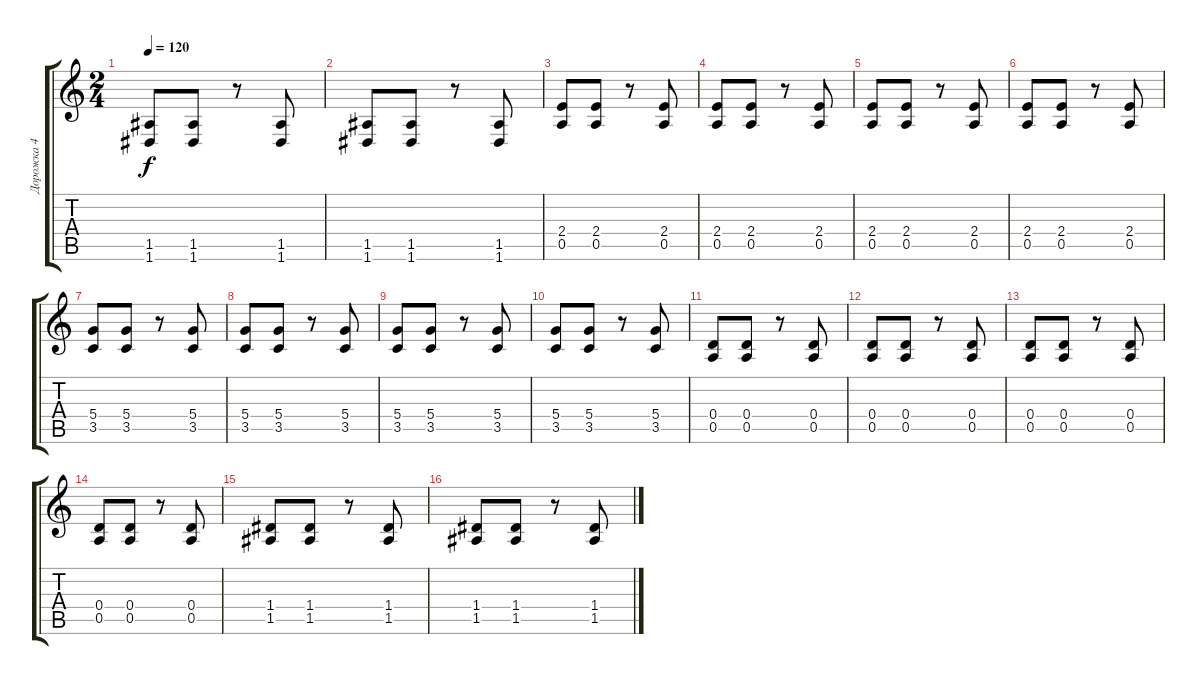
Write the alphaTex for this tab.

\track ("Дорожка 4" "Дорожка 4") {instrument distortionguitar}
\staff {score tabs}
\tuning (E4 B3 G3 D3 A2 D2) {hide}
\ts (2 4)
\tempo 120
\clef g2
\ks c
(1.5 1.6).8{dy f} (1.5 1.6).8 r.8 (1.5 1.6).8 |
(1.5 1.6).8 (1.5 1.6).8 r.8 (1.5 1.6).8 |
(2.4 0.5).8 (2.4 0.5).8 r.8 (2.4 0.5).8 |
(2.4 0.5).8 (2.4 0.5).8 r.8 (2.4 0.5).8 |
(2.4 0.5).8 (2.4 0.5).8 r.8 (2.4 0.5).8 |
(2.4 0.5).8 (2.4 0.5).8 r.8 (2.4 0.5).8 |
(5.4 3.5).8 (5.4 3.5).8 r.8 (5.4 3.5).8 |
(5.4 3.5).8 (5.4 3.5).8 r.8 (5.4 3.5).8 |
(5.4 3.5).8 (5.4 3.5).8 r.8 (5.4 3.5).8 |
(5.4 3.5).8 (5.4 3.5).8 r.8 (5.4 3.5).8 |
(0.4 0.5).8 (0.4 0.5).8 r.8 (0.4 0.5).8 |
(0.4 0.5).8 (0.4 0.5).8 r.8 (0.4 0.5).8 |
(0.4 0.5).8 (0.4 0.5).8 r.8 (0.4 0.5).8 |
(0.4 0.5).8 (0.4 0.5).8 r.8 (0.4 0.5).8 |
(1.4 1.5).8 (1.4 1.5).8 r.8 (1.4 1.5).8 |
(1.4 1.5).8 (1.4 1.5).8 r.8 (1.4 1.5).8
